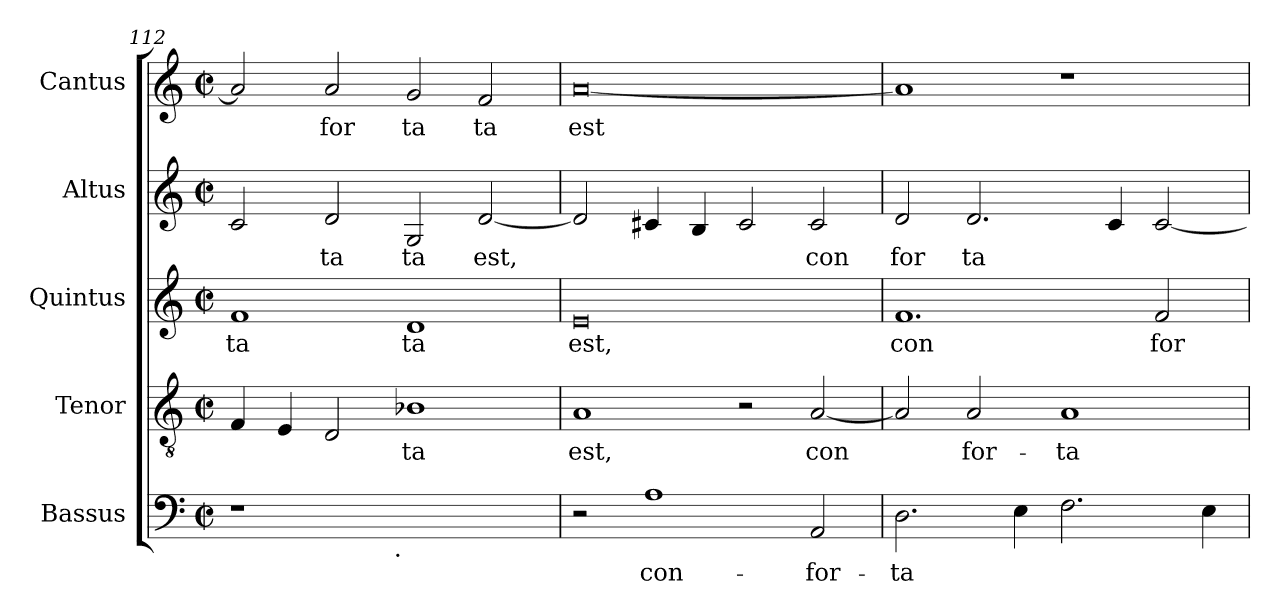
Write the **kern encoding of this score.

**kern	**text	**kern	**text	**kern	**text	**kern	**text	**kern	**text
*part5	*part5	*part4	*part4	*part3	*part3	*part2	*part2	*part1	*part1
*staff5	*staff5	*staff4	*staff4	*staff3	*staff3	*staff2	*staff2	*staff1	*staff1
*I"Bassus	*	*I"Tenor	*	*I"Quintus	*	*I"Altus	*	*I"Cantus	*
*clefF4	*	*clefGv2	*	*clefG2	*	*clefG2	*	*clefG2	*
*k[]	*	*k[]	*	*k[]	*	*k[]	*	*k[]	*
*C:	*	*C:	*	*C:	*	*C:	*	*C:	*
*M2/2	*	*M2/2	*	*M2/2	*	*M2/2	*	*M2/2	*
*met(c|)	*	*met(c|)	*	*met(c|)	*	*met(c|)	*	*met(c|)	*
=112	=112	=112	=112	=112	=112	=112	=112	=112	=112
!	!	!	!LO:LY:b:cj	!	!LO:LY:b:cj	!	!LO:LY:b:cj	!	!LO:LY:b:cj
*^	*	*	*	*	*	*	*	*	*
1r	2ryy	.	4F/	--	1f	ta	2c/	.	2a/]	.
!	!	!	!	!LO:LY:b:cj	!	!	!	!	!	!
.	.	.	4E/	--	.	.	.	.	.	.
!	!	!	!	!LO:LY:b:cj	!	!	!	!LO:LY:b:cj	!	!LO:LY:b:cj
.	4...ryy	.	2D/	--	.	.	2d/	ta	2a/	for
!	!LO:TX:b:t=.	!	!	!	!	!	!	!	!	!
.	1ryy	.	.	.	.	.	.	.	.	.
!	!	!	!	!LO:LY:b:cj	!	!LO:LY:b:cj	!	!LO:LY:b:cj	!	!LO:LY:b:cj
1ryy	.	.	1B-X	-ta	1d	ta	2G/	ta	2g/	ta
!	!	!	!	!	!	!	!	!LO:LY:b:cj	!	!LO:LY:b:cj
.	.	.	.	.	.	.	[<2d/	est,	2f/	ta
.	32ryy	.	.	.	.	.	.	.	.	.
=113	=113	=113	=113	=113	=113	=113	=113	=113	=113	=113
!	!	!	!	!LO:LY:b:cj	!	!LO:LY:b:cj	!	!LO:LY:b:cj	!	!LO:LY:b:cj
*v	*v	*	*	*	*	*	*	*	*	*
2r	.	1A	est,	0e	est,	2d/]	.	[<0a	est
!	!LO:LY:b:cj	!	!	!	!	!	!LO:LY:b:cj	!	!
1A	con-	.	.	.	.	4c#X/	.	.	.
!	!	!	!	!	!	!	!LO:LY:b:cj	!	!
.	.	.	.	.	.	4B/	.	.	.
!	!	!	!	!	!	!	!LO:LY:b:cj	!	!
.	.	2r	.	.	.	2c#/	.	.	.
!	!LO:LY:b:cj	!	!LO:LY:b:cj	!	!	!	!LO:LY:b:cj	!	!
2AA/	-for-	[<2A/	con-	.	.	2c#/	con	.	.
=114	=114	=114	=114	=114	=114	=114	=114	=114	=114
!	!LO:LY:b:cj	!	!LO:LY:b:cj	!	!LO:LY:b:cj	!	!LO:LY:b:cj	!	!LO:LY:b:cj
2.D\	-ta-	2A/]	--	1.f	con	2d/	for	1a]	.
!	!	!	!LO:LY:b:cj	!	!	!	!LO:LY:b:cj	!	!
.	.	2A/	-for-	.	.	2.d/	ta	.	.
!	!LO:LY:b:cj	!	!	!	!	!	!	!	!
4E\	--	.	.	.	.	.	.	.	.
!	!LO:LY:b:cj	!	!LO:LY:b:cj	!	!	!	!	!	!
2.F\	--	1A	-ta-	.	.	.	.	1r	.
!	!	!	!	!	!	!	!LO:LY:b:cj	!	!
.	.	.	.	.	.	4c/	.	.	.
!	!	!	!	!	!LO:LY:b:cj	!	!LO:LY:b:cj	!	!
.	.	.	.	2f/	for	[<2c/	.	.	.
!	!LO:LY:b:cj	!	!	!	!	!	!	!	!
4E\	--	.	.	.	.	.	.	.	.
=	=	=	=	=	=	=	=	=	=
*-	*-	*-	*-	*-	*-	*-	*-	*-	*-
